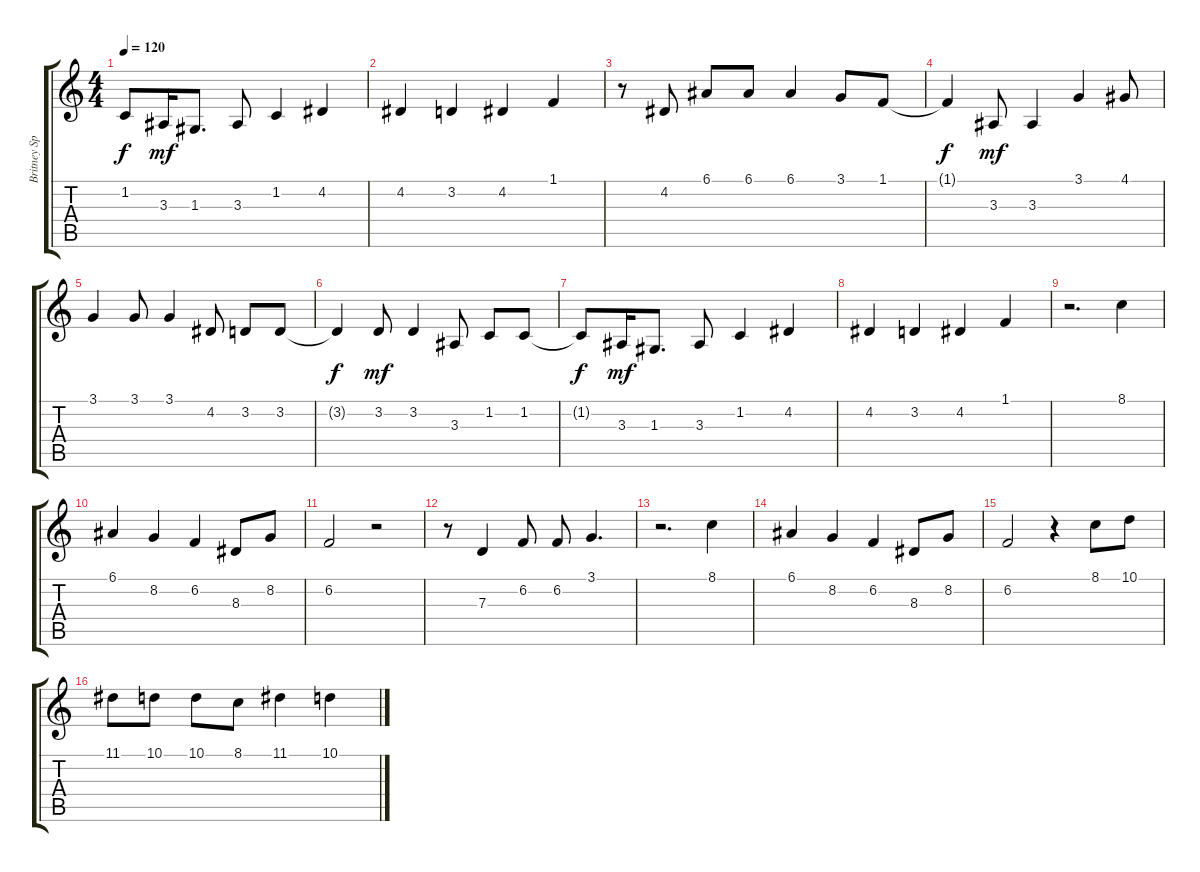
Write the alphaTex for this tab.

\track ("Britney Spears" "Britney Sp") {instrument lead3calliope}
\staff {score tabs}
\tuning (E4 B3 G3 D3 A2 E2) {hide}
\ts (4 4)
\tempo 120
\clef g2
\ks c
1.2{t}.8{dy f} 3.3.16{dy mf} 1.3.8{d} 3.3.8 1.2.4 4.2.4 |
4.2.4 3.2.4 4.2.4 1.1.4 |
r.8 4.2.8 6.1.8 6.1.8 6.1.4 3.1.8 1.1.8 |
1.1{t}.4{dy f} 3.3.8{dy mf} 3.3.4 3.1.4 4.1.8 |
3.1.4 3.1.8 3.1.4 4.2.8 3.2.8 3.2.8 |
3.2{t}.4{dy f} 3.2.8{dy mf} 3.2.4 3.3.8 1.2.8 1.2.8 |
1.2{t}.8{dy f} 3.3.16{dy mf} 1.3.8{d} 3.3.8 1.2.4 4.2.4 |
4.2.4 3.2.4 4.2.4 1.1.4 |
r.2{d} 8.1.4 |
6.1.4 8.2.4 6.2.4 8.3.8 8.2.8 |
6.2.2 r.2 |
r.8 7.3.4 6.2.8 6.2.8 3.1.4{d} |
r.2{d} 8.1.4 |
6.1.4 8.2.4 6.2.4 8.3.8 8.2.8 |
6.2.2 r.4 8.1.8 10.1.8 |
11.1.8 10.1.8 10.1.8 8.1.8 11.1.4 10.1.4
